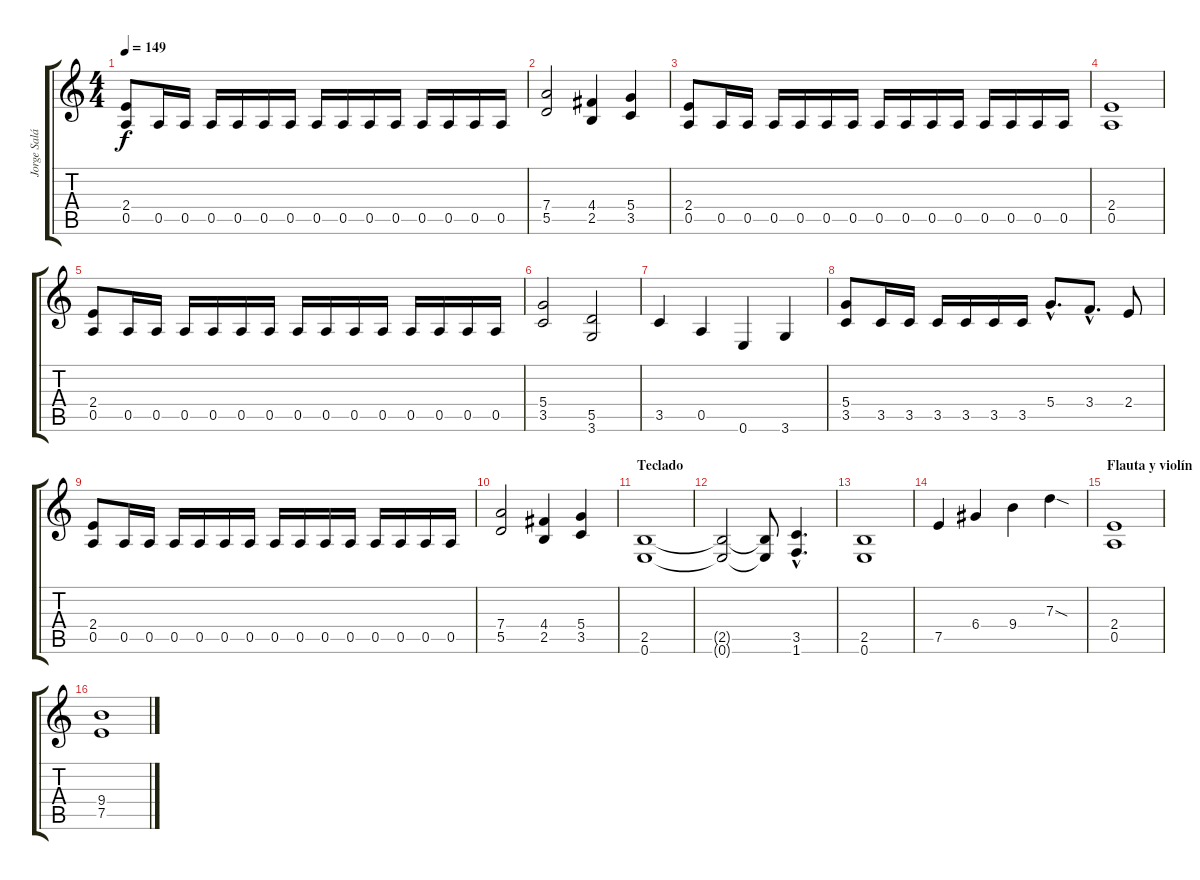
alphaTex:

\track ("Jorge Salán" "Jorge Salá") {instrument distortionguitar}
\staff {score tabs}
\tuning (E4 B3 G3 D3 A2 E2) {hide}
\ts (4 4)
\tempo 149
\clef g2
\ks c
(2.4 0.5).8{dy f} 0.5.16 0.5.16 0.5.16 0.5.16 0.5.16 0.5.16 0.5.16 0.5.16 0.5.16 0.5.16 0.5.16 0.5.16 0.5.16 0.5.16 |
(7.4 5.5).2 (4.4 2.5).4 (5.4 3.5).4 |
(2.4 0.5).8 0.5.16 0.5.16 0.5.16 0.5.16 0.5.16 0.5.16 0.5.16 0.5.16 0.5.16 0.5.16 0.5.16 0.5.16 0.5.16 0.5.16 |
(2.4 0.5).1 |
(2.4 0.5).8 0.5.16 0.5.16 0.5.16 0.5.16 0.5.16 0.5.16 0.5.16 0.5.16 0.5.16 0.5.16 0.5.16 0.5.16 0.5.16 0.5.16 |
(5.4 3.5).2 (5.5 3.6).2 |
3.5.4 0.5.4 0.6.4 3.6.4 |
(5.4 3.5).8 3.5.16 3.5.16 3.5.16 3.5.16 3.5.16 3.5.16 5.4{hac}.8{d} 3.4{hac}.8{d} 2.4.8 |
(2.4 0.5).8 0.5.16 0.5.16 0.5.16 0.5.16 0.5.16 0.5.16 0.5.16 0.5.16 0.5.16 0.5.16 0.5.16 0.5.16 0.5.16 0.5.16 |
(7.4 5.5).2 (4.4 2.5).4 (5.4 3.5).4 |
\section ("" "Teclado")
(2.5 0.6).1 |
(2.5{t} 0.6{t}).2 (2.5{t} 0.6{t}).8 (3.5{hac} 1.6{hac}).4{d} |
(2.5 0.6).1 |
7.5.4 6.4.4 9.4.4 7.3{sod}.4 |
\section ("" "Flauta y violín")
(2.4 0.5).1 |
(9.4 7.5).1
